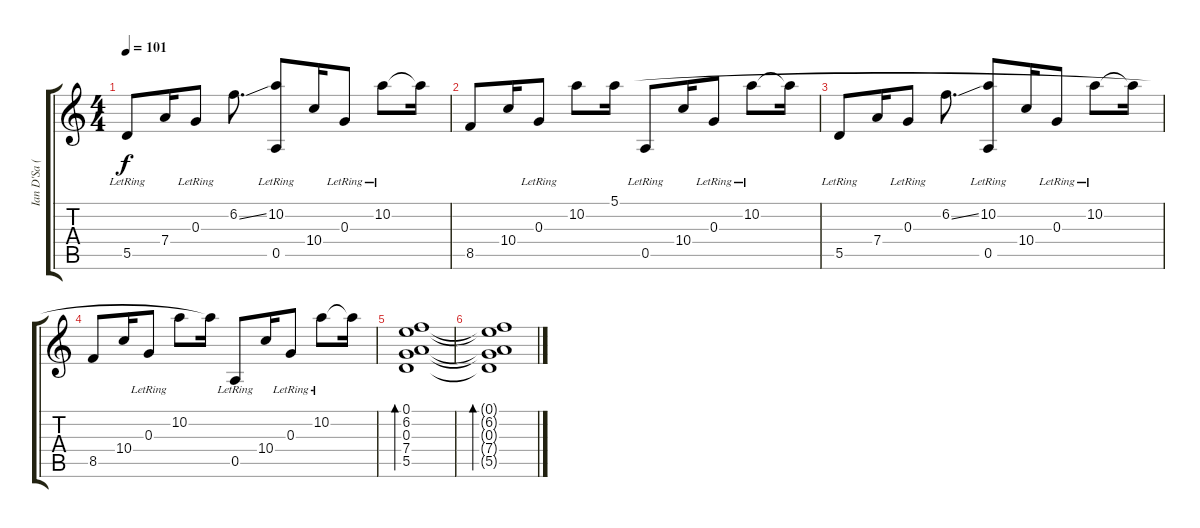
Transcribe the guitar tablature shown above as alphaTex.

\track ("Ian D'Sa (2)" "Ian D'Sa (") {instrument acousticguitarsteel}
\staff {score tabs}
\tuning (E4 B3 G3 D3 A2 D2) {hide}
\ts (4 4)
\tempo 101
\clef g2
\ks c
5.5{lr}.8{dy f} 7.4.16 0.3{lr}.8 6.2{ss}.8{d} (10.2 0.5{lr}).8 10.4.16 0.3{lr}.8 10.2{lr}.8 10.2{t}.16 |
8.5.8 10.4.16 0.3{lr}.8 10.2.8 5.1.16 0.5{lr}.8 10.4.16 0.3{lr}.8 10.2{lr}.8 10.2{t}.16 |
5.5{lr}.8 7.4.16 0.3{lr}.8 6.2{ss}.8{d} (10.2 0.5{lr}).8 10.4.16 0.3{lr}.8 10.2{lr}.8 10.2{t}.16 |
8.5.8 10.4.16 0.3{lr}.8 10.2.8 5.1{t}.16 0.5{lr}.8 10.4.16 0.3{lr}.8 10.2{lr}.8 10.2{t}.16 |
(0.1 6.2 0.3 7.4 5.5).1{bd 120} |
(0.1{t} 6.2{t} 0.3{t} 7.4{t} 5.5{t}).1{bd 120}
